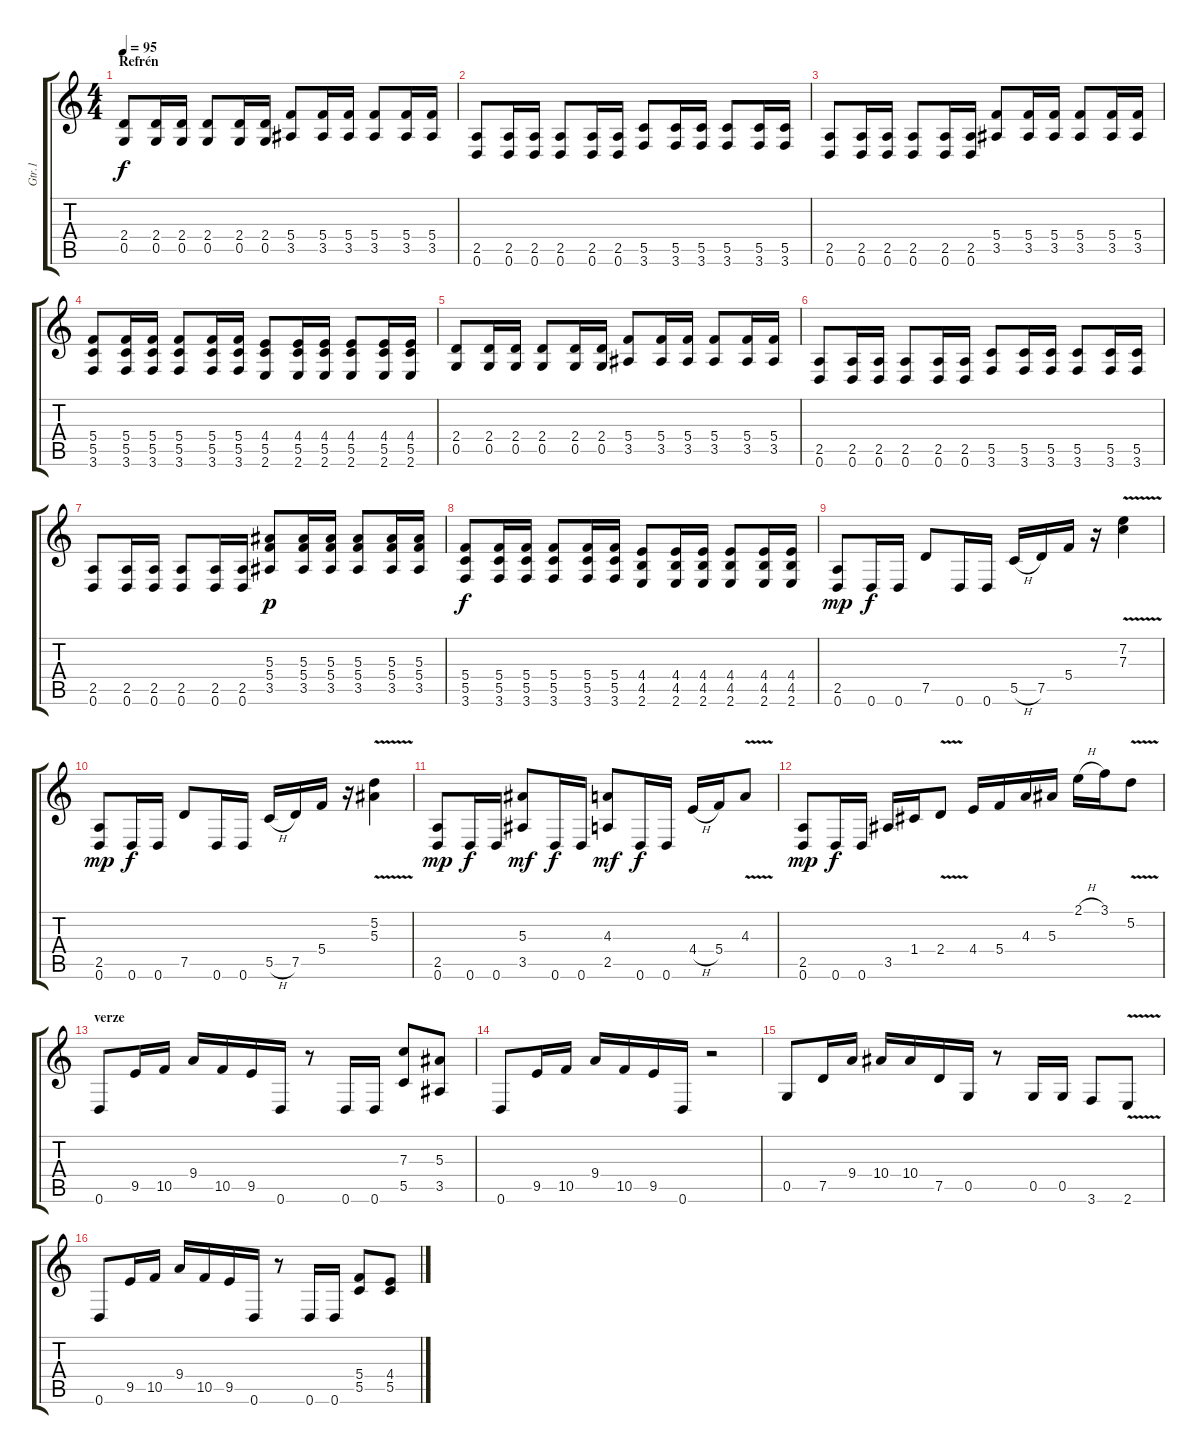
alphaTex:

\track ("Gtr.1" "Gtr.1") {instrument overdrivenguitar}
\staff {score tabs}
\tuning (D4 A3 F3 C3 G2 D2) {hide}
\ts (4 4)
\section ("" "Refrén")
\tempo 95
\clef g2
\ks c
(2.4 0.5).8{dy f} (2.4 0.5).16 (2.4 0.5).16 (2.4 0.5).8 (2.4 0.5).16 (2.4 0.5).16 (5.4 3.5).8 (5.4 3.5).16 (5.4 3.5).16 (5.4 3.5).8 (5.4 3.5).16 (5.4 3.5).16 |
(2.5 0.6).8 (2.5 0.6).16 (2.5 0.6).16 (2.5 0.6).8 (2.5 0.6).16 (2.5 0.6).16 (5.5 3.6).8 (5.5 3.6).16 (5.5 3.6).16 (5.5 3.6).8 (5.5 3.6).16 (5.5 3.6).16 |
(2.5 0.6).8 (2.5 0.6).16 (2.5 0.6).16 (2.5 0.6).8 (2.5 0.6).16 (2.5 0.6).16 (5.4 3.5).8 (5.4 3.5).16 (5.4 3.5).16 (5.4 3.5).8 (5.4 3.5).16 (5.4 3.5).16 |
(5.4 5.5 3.6).8 (5.4 5.5 3.6).16 (5.4 5.5 3.6).16 (5.4 5.5 3.6).8 (5.4 5.5 3.6).16 (5.4 5.5 3.6).16 (4.4 5.5 2.6).8 (4.4 5.5 2.6).16 (4.4 5.5 2.6).16 (4.4 5.5 2.6).8 (4.4 5.5 2.6).16 (4.4 5.5 2.6).16 |
(2.4 0.5).8 (2.4 0.5).16 (2.4 0.5).16 (2.4 0.5).8 (2.4 0.5).16 (2.4 0.5).16 (5.4 3.5).8 (5.4 3.5).16 (5.4 3.5).16 (5.4 3.5).8 (5.4 3.5).16 (5.4 3.5).16 |
(2.5 0.6).8 (2.5 0.6).16 (2.5 0.6).16 (2.5 0.6).8 (2.5 0.6).16 (2.5 0.6).16 (5.5 3.6).8 (5.5 3.6).16 (5.5 3.6).16 (5.5 3.6).8 (5.5 3.6).16 (5.5 3.6).16 |
(2.5 0.6).8 (2.5 0.6).16 (2.5 0.6).16 (2.5 0.6).8 (2.5 0.6).16 (2.5 0.6).16 (5.3 5.4 3.5).8{dy p} (5.3 5.4 3.5).16 (5.3 5.4 3.5).16 (5.3 5.4 3.5).8 (5.3 5.4 3.5).16 (5.3 5.4 3.5).16 |
(5.4 5.5 3.6).8{dy f} (5.4 5.5 3.6).16 (5.4 5.5 3.6).16 (5.4 5.5 3.6).8 (5.4 5.5 3.6).16 (5.4 5.5 3.6).16 (4.4 4.5 2.6).8 (4.4 4.5 2.6).16 (4.4 4.5 2.6).16 (4.4 4.5 2.6).8 (4.4 4.5 2.6).16 (4.4 4.5 2.6).16 |
(2.5 0.6).8{dy mp} 0.6.16{dy f} 0.6.16 7.5.8 0.6.16 0.6.16 5.5{h}.16 7.5.16 5.4.16 r.16 (7.2{v} 7.3{v}).4 |
(2.5 0.6).8{dy mp} 0.6.16{dy f} 0.6.16 7.5.8 0.6.16 0.6.16 5.5{h}.16 7.5.16 5.4.16 r.16 (5.2{v} 5.3{v}).4 |
(2.5 0.6).8{dy mp} 0.6.16{dy f} 0.6.16 (5.3 3.5).8{dy mf} 0.6.16{dy f} 0.6.16 (4.3 2.5).8{dy mf} 0.6.16{dy f} 0.6.16 4.4{h}.16 5.4.16 4.3{v}.8 |
(2.5 0.6).8{dy mp} 0.6.16{dy f} 0.6.16 3.5.16 1.4.16 2.4{v}.8 4.4.16 5.4.16 4.3.16 5.3.16 2.1{h}.16 3.1.16 5.2{v}.8 |
\section ("" "verze")
0.6.8 9.5.16 10.5.16 9.4.16 10.5.16 9.5.16 0.6.16 r.8 0.6.16 0.6.16 (7.3 5.5).8 (5.3 3.5).8 |
0.6.8 9.5.16 10.5.16 9.4.16 10.5.16 9.5.16 0.6.16 r.2 |
0.5.8 7.5.16 9.4.16 10.4.16 10.4.16 7.5.16 0.5.16 r.8 0.5.16 0.5.16 3.6.8 2.6{v}.8 |
0.6.8 9.5.16 10.5.16 9.4.16 10.5.16 9.5.16 0.6.16 r.8 0.6.16 0.6.16 (5.4 5.5).8 (4.4 5.5).8
